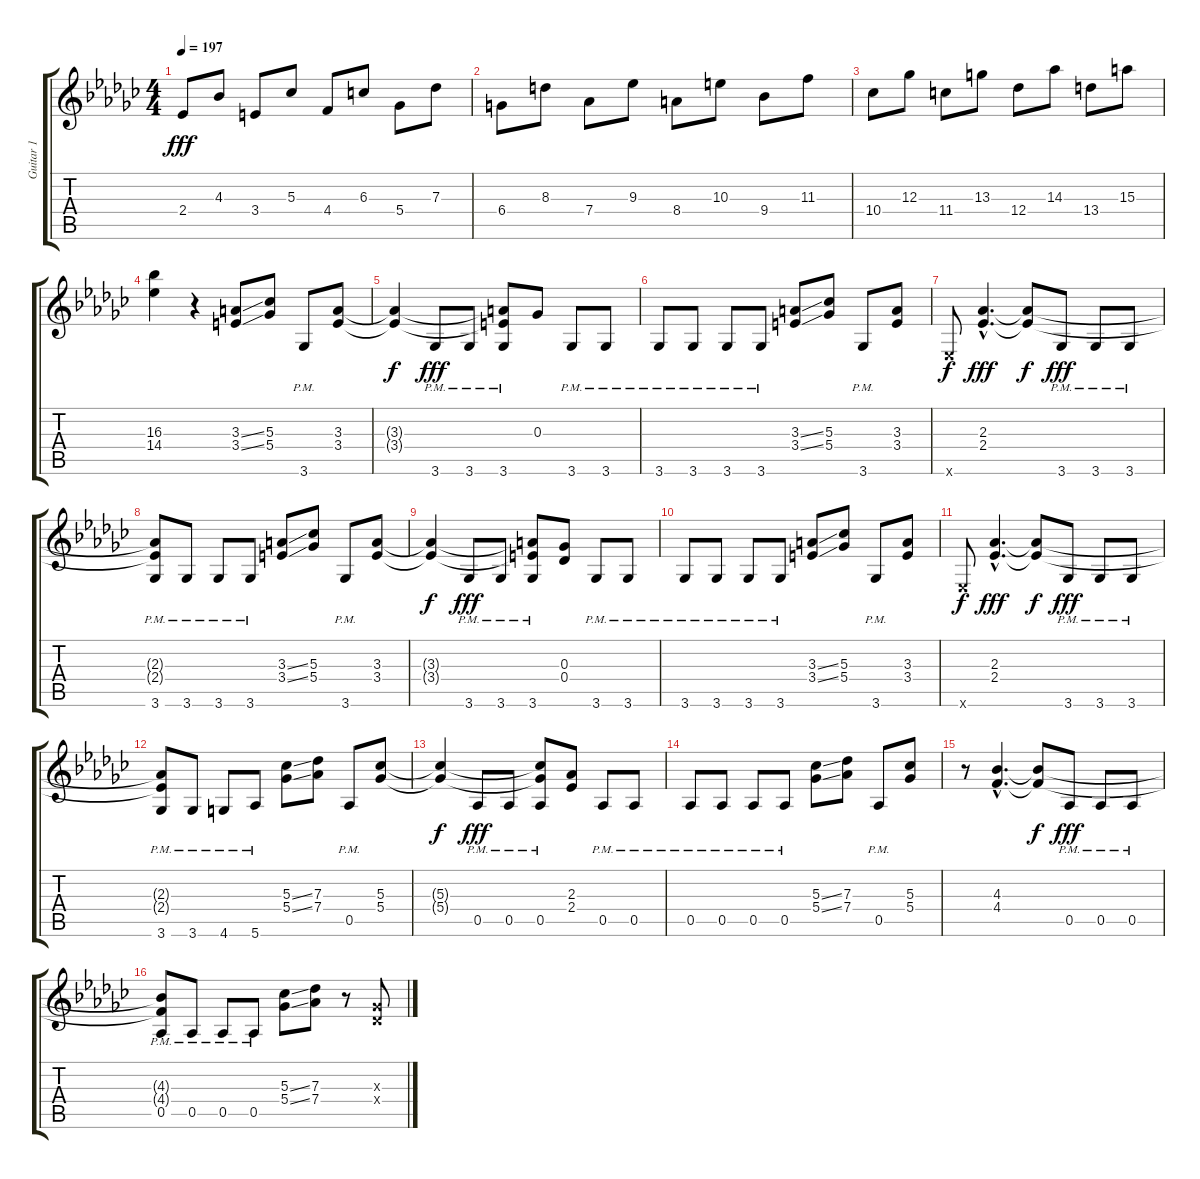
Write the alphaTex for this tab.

\track ("Guitar 1" "Guitar 1") {instrument distortionguitar}
\staff {score tabs}
\tuning (Eb4 Bb3 Gb3 Db3 Ab2 Eb2) {hide}
\ts (4 4)
\tempo 197
\clef g2
\ks gb
2.4.8{dy fff instrument distortionguitar} 4.3.8 3.4.8 5.3.8 4.4.8 6.3.8 5.4.8 7.3.8 |
6.4.8 8.3.8 7.4.8 9.3.8 8.4.8 10.3.8 9.4.8 11.3.8 |
10.4.8 12.3.8 11.4.8 13.3.8 12.4.8 14.3.8 13.4.8 15.3.8 |
(16.3 14.4).4 r.4 (3.3{ss} 3.4{ss}).8 (5.3 5.4).8 3.6{pm}.8 (3.3 3.4).8 |
(3.3{t} 3.4{t}).4{dy f} 3.6{pm}.8{dy fff} 3.6{pm}.8 (3.3{t} 3.4{t} 3.6{pm}).8 0.3.8 3.6{pm}.8 3.6{pm}.8 |
3.6{pm}.8 3.6{pm}.8 3.6{pm}.8 3.6{pm}.8 (3.3{ss} 3.4{ss}).8 (5.3 5.4).8 3.6{pm}.8 (3.3 3.4).8 |
0.6{x}.8{dy f} (2.3{hac} 2.4{hac}).4{d dy fff} (2.3{t} 2.4{t}).8{dy f} 3.6{pm}.8{dy fff} 3.6{pm}.8 3.6{pm}.8 |
(2.3{t} 2.4{t} 3.6{pm}).8 3.6{pm}.8 3.6{pm}.8 3.6{pm}.8 (3.3{ss} 3.4{ss}).8 (5.3 5.4).8 3.6{pm}.8 (3.3 3.4).8 |
(3.3{t} 3.4{t}).4{dy f} 3.6{pm}.8{dy fff} 3.6{pm}.8 (3.3{t} 3.4{t} 3.6{pm}).8 (0.3 0.4).8 3.6{pm}.8 3.6{pm}.8 |
3.6{pm}.8 3.6{pm}.8 3.6{pm}.8 3.6{pm}.8 (3.3{ss} 3.4{ss}).8 (5.3 5.4).8 3.6{pm}.8 (3.3 3.4).8 |
0.6{x}.8{dy f} (2.3{hac} 2.4{hac}).4{d dy fff} (2.3{t} 2.4{t}).8{dy f} 3.6{pm}.8{dy fff} 3.6{pm}.8 3.6{pm}.8 |
(2.3{t} 2.4{t} 3.6{pm}).8 3.6{pm}.8 4.6{pm}.8 5.6{pm}.8 (5.3{ss} 5.4{ss}).8 (7.3 7.4).8 0.5{pm}.8 (5.3 5.4).8 |
(5.3{t} 5.4{t}).4{dy f} 0.5{pm}.8{dy fff} 0.5{pm}.8 (5.3{t} 5.4{t} 0.5{pm}).8 (2.3 2.4).8 0.5{pm}.8 0.5{pm}.8 |
0.5{pm}.8 0.5{pm}.8 0.5{pm}.8 0.5{pm}.8 (5.3{ss} 5.4{ss}).8 (7.3 7.4).8 0.5{pm}.8 (5.3 5.4).8 |
r.8 (4.3{hac} 4.4{hac}).4{d} (4.3{t} 4.4{t}).8{dy f} 0.5{pm}.8{dy fff} 0.5{pm}.8 0.5{pm}.8 |
(4.3{t} 4.4{t} 0.5{pm}).8 0.5{pm}.8 0.5{pm}.8 0.5{pm}.8 (5.3{ss} 5.4{ss}).8 (7.3 7.4).8 r.8 (0.3{x} 0.4{x}).8
